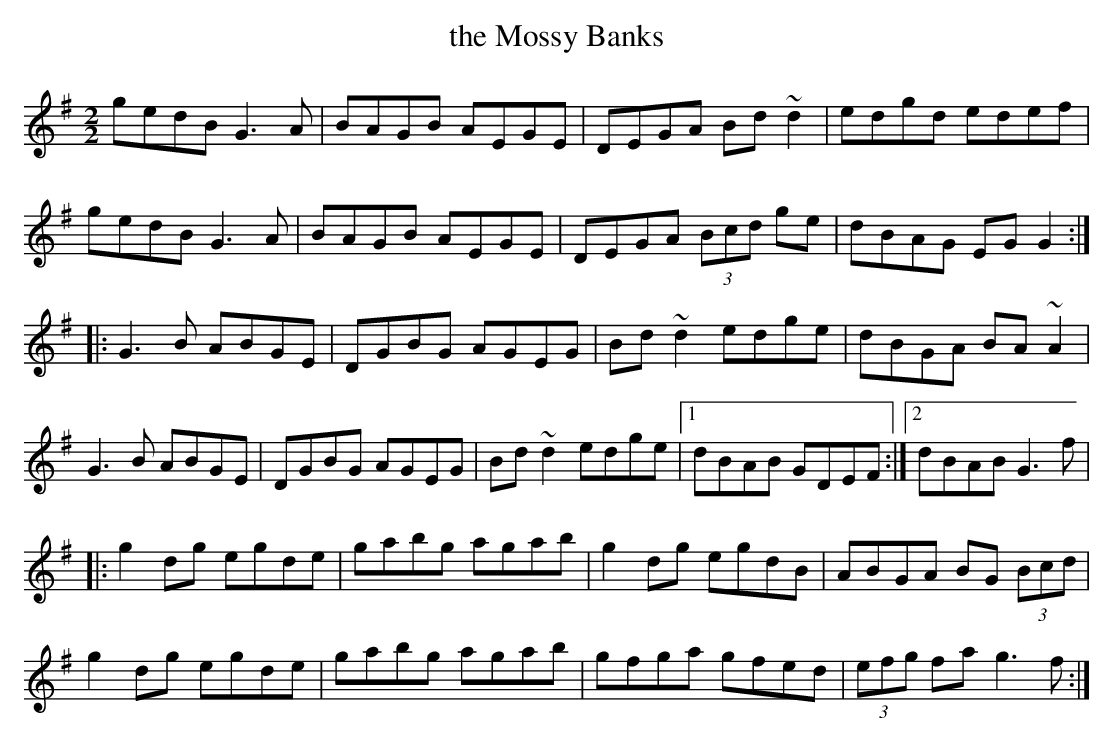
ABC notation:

X:1
T: the Mossy Banks
M: 2/2
L: 1/8
K: G
gedB G3A | BAGB AEGE | DEGA Bd~d2 | edgd edef |
gedB G3A | BAGB AEGE | DEGA (3Bcd ge | dBAG EGG2 :|
|:G3B ABGE | DGBG AGEG | Bd~d2 edge | dBGA BA~A2 |
G3B ABGE | DGBG AGEG | Bd~d2 edge |1 dBAB GDEF :|2 dBAB G3f |
|:g2dg egde | gabg agab | g2dg egdB | ABGA BG (3Bcd |
g2dg egde | gabg agab | gfga gfed | (3efg fa g3f :|
